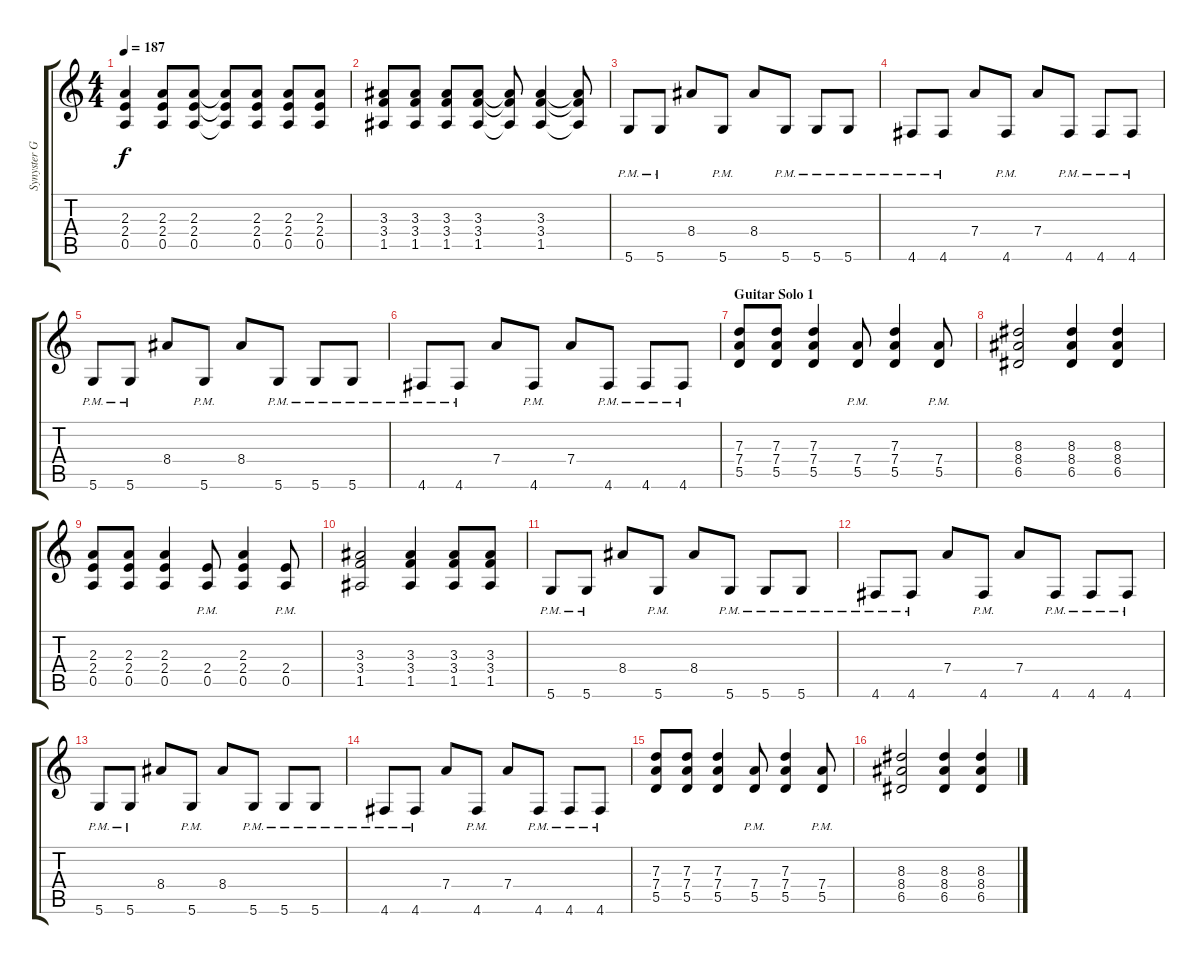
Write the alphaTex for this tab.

\track ("Synyster Gates (Dist. Rhythm)" "Synyster G") {instrument distortionguitar}
\staff {score tabs}
\tuning (E4 B3 G3 D3 A2 D2) {hide}
\ts (4 4)
\tempo 187
\clef g2
\ks c
(2.3 2.4 0.5).4{dy f} (2.3 2.4 0.5).8 (2.3 2.4 0.5).8 (2.3{t} 2.4{t} 0.5{t}).8 (2.3 2.4 0.5).8 (2.3 2.4 0.5).8 (2.3 2.4 0.5).8 |
(3.3 3.4 1.5).8 (3.3 3.4 1.5).8 (3.3 3.4 1.5).8 (3.3 3.4 1.5).8 (3.3{t} 3.4{t} 1.5{t}).8 (3.3 3.4 1.5).4 (3.3{t} 3.4{t} 1.5{t}).8 |
5.6{pm}.8 5.6{pm}.8 8.4.8 5.6{pm}.8 8.4.8 5.6{pm}.8 5.6{pm}.8 5.6{pm}.8 |
4.6{pm}.8 4.6{pm}.8 7.4.8 4.6{pm}.8 7.4.8 4.6{pm}.8 4.6{pm}.8 4.6{pm}.8 |
5.6{pm}.8 5.6{pm}.8 8.4.8 5.6{pm}.8 8.4.8 5.6{pm}.8 5.6{pm}.8 5.6{pm}.8 |
4.6{pm}.8 4.6{pm}.8 7.4.8 4.6{pm}.8 7.4.8 4.6{pm}.8 4.6{pm}.8 4.6{pm}.8 |
\section ("" "Guitar Solo 1")
(7.3 7.4 5.5).8 (7.3 7.4 5.5).8 (7.3 7.4 5.5).4 (7.4{pm} 5.5{pm}).8 (7.3 7.4 5.5).4 (7.4{pm} 5.5{pm}).8 |
(8.3 8.4 6.5).2 (8.3 8.4 6.5).4 (8.3 8.4 6.5).4 |
(2.3 2.4 0.5).8 (2.3 2.4 0.5).8 (2.3 2.4 0.5).4 (2.4{pm} 0.5{pm}).8 (2.3 2.4 0.5).4 (2.4{pm} 0.5{pm}).8 |
(3.3 3.4 1.5).2 (3.3 3.4 1.5).4 (3.3 3.4 1.5).8 (3.3 3.4 1.5).8 |
5.6{pm}.8 5.6{pm}.8 8.4.8 5.6{pm}.8 8.4.8 5.6{pm}.8 5.6{pm}.8 5.6{pm}.8 |
4.6{pm}.8 4.6{pm}.8 7.4.8 4.6{pm}.8 7.4.8 4.6{pm}.8 4.6{pm}.8 4.6{pm}.8 |
5.6{pm}.8 5.6{pm}.8 8.4.8 5.6{pm}.8 8.4.8 5.6{pm}.8 5.6{pm}.8 5.6{pm}.8 |
4.6{pm}.8 4.6{pm}.8 7.4.8 4.6{pm}.8 7.4.8 4.6{pm}.8 4.6{pm}.8 4.6{pm}.8 |
(7.3 7.4 5.5).8 (7.3 7.4 5.5).8 (7.3 7.4 5.5).4 (7.4{pm} 5.5{pm}).8 (7.3 7.4 5.5).4 (7.4{pm} 5.5{pm}).8 |
(8.3 8.4 6.5).2 (8.3 8.4 6.5).4 (8.3 8.4 6.5).4
